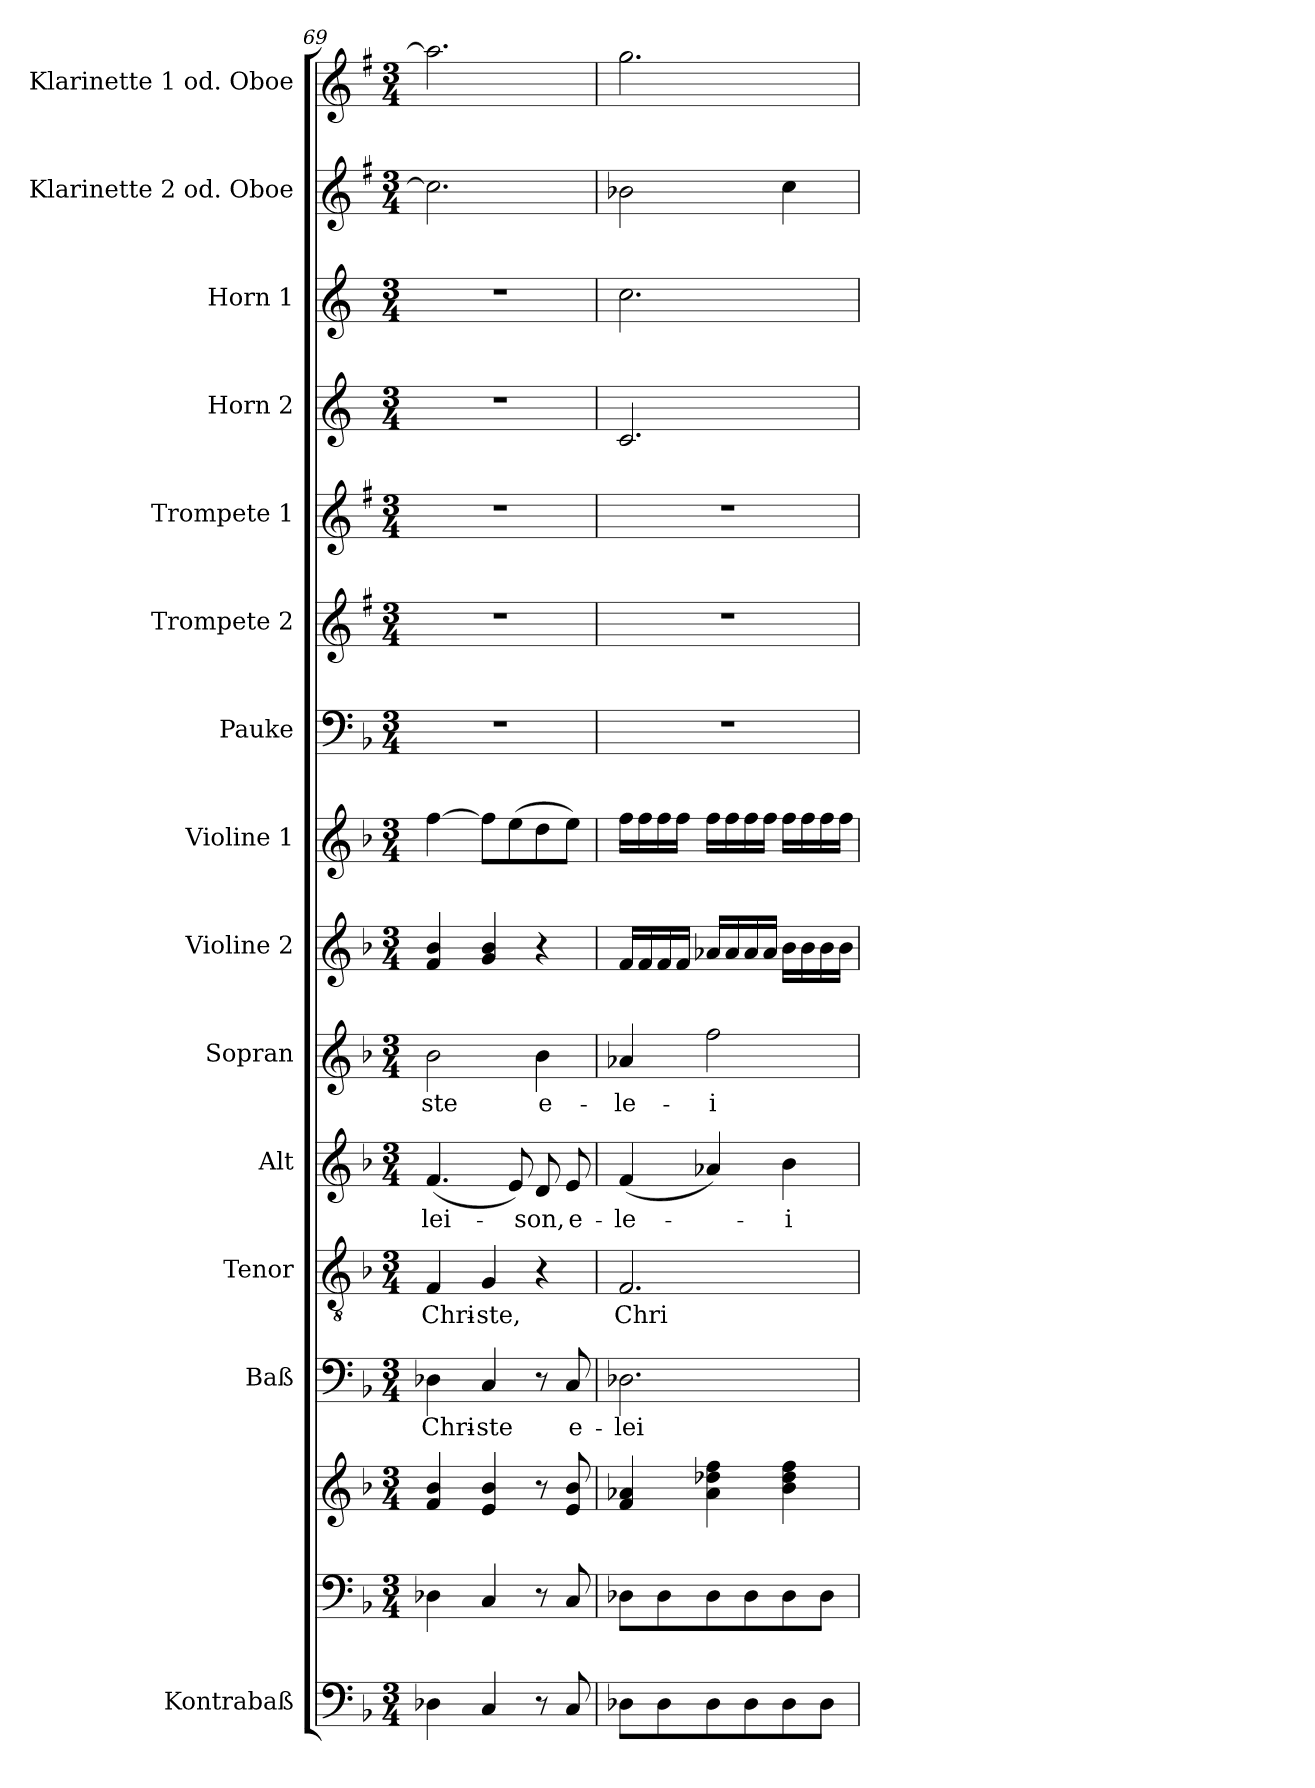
**kern	**kern	**kern	**kern	**text	**kern	**text	**kern	**text	**kern	**text	**kern	**kern	**kern	**kern	**kern	**kern	**kern	**kern	**kern
*part15	*part14	*part14	*part13	*part13	*part12	*part12	*part11	*part11	*part10	*part10	*part9	*part8	*part7	*part6	*part5	*part4	*part3	*part2	*part1
*staff16	*staff15	*staff14	*staff13	*staff13	*staff12	*staff12	*staff11	*staff11	*staff10	*staff10	*staff9	*staff8	*staff7	*staff6	*staff5	*staff4	*staff3	*staff2	*staff1
*I"Kontrabaß	*	*	*I"Baß	*	*I"Tenor	*	*I"Alt	*	*I"Sopran	*	*I"Violine 2	*I"Violine 1	*I"Pauke	*I"Trompete 2	*I"Trompete 1	*I"Horn 2	*I"Horn 1	*I"Klarinette 2 od. Oboe	*I"Klarinette 1 od. Oboe
*	*	*	*	*	*	*	*	*	*	*	*	*	*	*I'Tpt	*I'Tpt	*I'Hn	*I'Hn	*	*
*clefF4	*clefF4	*clefG2	*clefF4	*	*clefGv2	*	*clefG2	*	*clefG2	*	*clefG2	*clefG2	*clefF4	*clefG2	*clefG2	*clefG2	*clefG2	*clefG2	*clefG2
*ITrd7c12	*	*	*	*	*	*	*	*	*	*	*	*	*	*ITrd1c2	*ITrd1c2	*ITrd4c7	*ITrd4c7	*ITrd1c2	*ITrd1c2
*k[b-]	*k[b-]	*k[b-]	*k[b-]	*	*k[b-]	*	*k[b-]	*	*k[b-]	*	*k[b-]	*k[b-]	*k[b-]	*k[b-]	*k[b-]	*k[b-]	*k[b-]	*k[b-]	*k[b-]
*F:	*F:	*F:	*F:	*	*F:	*	*F:	*	*F:	*	*F:	*F:	*F:	*F:	*F:	*F:	*F:	*F:	*F:
*M3/4	*M3/4	*M3/4	*M3/4	*	*M3/4	*	*M3/4	*	*M3/4	*	*M3/4	*M3/4	*M3/4	*M3/4	*M3/4	*M3/4	*M3/4	*M3/4	*M3/4
=69	=69	=69	=69	=69	=69	=69	=69	=69	=69	=69	=69	=69	=69	=69	=69	=69	=69	=69	=69
!	!	!	!	!LO:LY:b	!	!LO:LY:b	!	!LO:LY:b	!	!LO:LY:b	!	!	!	!	!	!	!	!	!
4DD-X\	4D-X\	4f/ 4b-/	4D-X\	Chri-	4F/	Chri-	(<4.f/	-lei-	2b-\	-ste	4f/ 4b-/	[4ff\	2.r	2.r	2.r	2.r	2.r	2.b-\]	2.gg\]
!	!	!	!	!LO:LY:b	!	!LO:LY:b	!	!	!	!	!	!	!	!	!	!	!	!	!
4CC/	4C/	4e/ 4b-/	4C/	-ste	4G/	-ste,	.	.	.	.	4g/ 4b-/	8ff\L]	.	.	.	.	.	.	.
.	.	.	.	.	.	.	8e/)	.	.	.	.	(>8ee\	.	.	.	.	.	.	.
!	!	!	!	!	!	!	!	!LO:LY:b	!	!LO:LY:b	!	!	!	!	!	!	!	!	!
8r	8r	8r	8r	.	4r	.	8d/	-son,	4b-\	e-	4r	8dd\	.	.	.	.	.	.	.
!	!	!	!	!LO:LY:b	!	!	!	!LO:LY:b	!	!	!	!	!	!	!	!	!	!	!
8CC/	8C/	8e/ 8b-/	8C/	e-	.	.	8e/	e-	.	.	.	8ee\J)	.	.	.	.	.	.	.
=70	=70	=70	=70	=70	=70	=70	=70	=70	=70	=70	=70	=70	=70	=70	=70	=70	=70	=70	=70
!	!	!	!	!LO:LY:b	!	!LO:LY:b	!	!LO:LY:b	!	!LO:LY:b	!	!	!	!	!	!	!	!	!
8DD-X\L	8D-X\L	4f/ 4a-X/	2.D-X\	-lei-	2.F/	Chri-	(<4f/	-le-	4a-X/	-le-	16f/LL	16ff\LL	2.r	2.r	2.r	2.F/	2.f\	2a-X\	2.ff\
.	.	.	.	.	.	.	.	.	.	.	16f/	16ff\	.	.	.	.	.	.	.
8DD-\	8D-\	.	.	.	.	.	.	.	.	.	16f/	16ff\	.	.	.	.	.	.	.
.	.	.	.	.	.	.	.	.	.	.	16f/JJ	16ff\JJ	.	.	.	.	.	.	.
!	!	!	!	!	!	!	!	!	!	!LO:LY:b	!	!	!	!	!	!	!	!	!
8DD-\	8D-\	4a-\ 4dd-X\ 4ff\	.	.	.	.	4a-X/)	.	2ff\	-i-	16a-X/LL	16ff\LL	.	.	.	.	.	.	.
.	.	.	.	.	.	.	.	.	.	.	16a-/	16ff\	.	.	.	.	.	.	.
8DD-\	8D-\	.	.	.	.	.	.	.	.	.	16a-/	16ff\	.	.	.	.	.	.	.
.	.	.	.	.	.	.	.	.	.	.	16a-/JJ	16ff\JJ	.	.	.	.	.	.	.
!	!	!	!	!	!	!	!	!LO:LY:b	!	!	!	!	!	!	!	!	!	!	!
8DD-\	8D-\	4b-\ 4dd-\ 4ff\	.	.	.	.	4b-\	-i-	.	.	16b-\LL	16ff\LL	.	.	.	.	.	4b-\	.
.	.	.	.	.	.	.	.	.	.	.	16b-\	16ff\	.	.	.	.	.	.	.
8DD-\J	8D-\J	.	.	.	.	.	.	.	.	.	16b-\	16ff\	.	.	.	.	.	.	.
.	.	.	.	.	.	.	.	.	.	.	16b-\JJ	16ff\JJ	.	.	.	.	.	.	.
=	=	=	=	=	=	=	=	=	=	=	=	=	=	=	=	=	=	=	=
*-	*-	*-	*-	*-	*-	*-	*-	*-	*-	*-	*-	*-	*-	*-	*-	*-	*-	*-	*-
